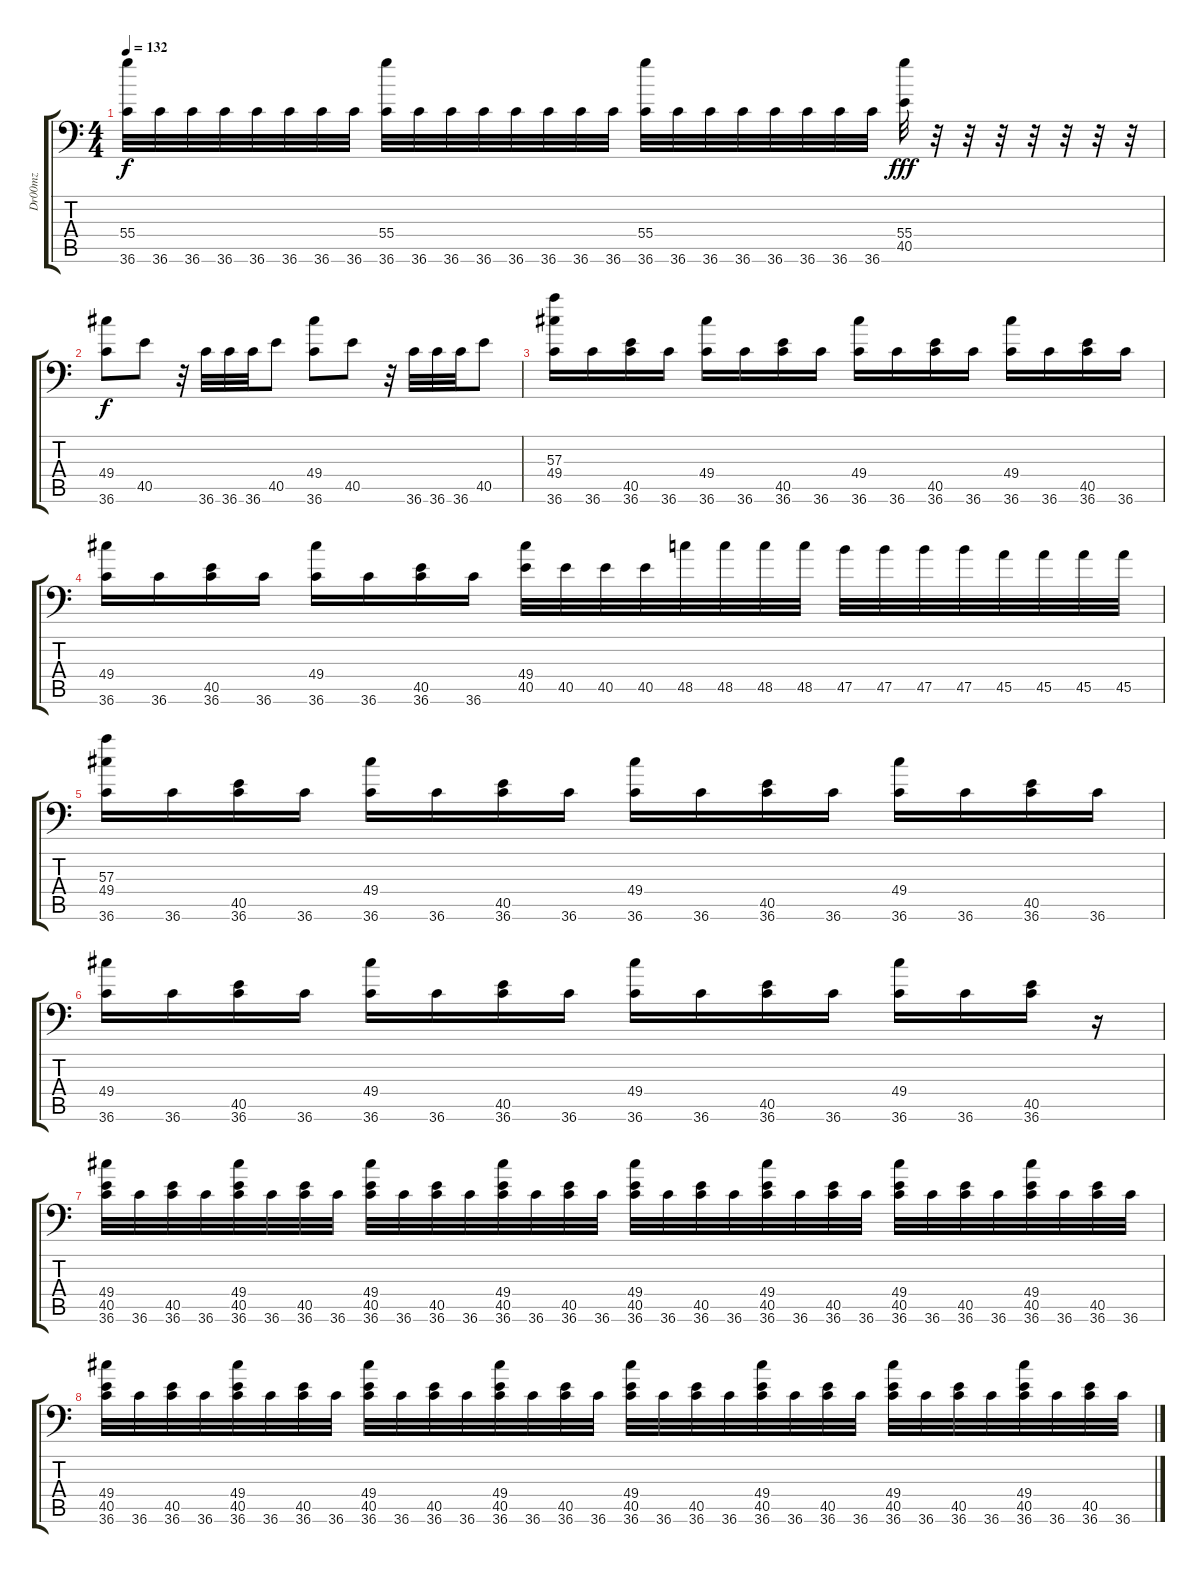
\track ("Dr00mz" "Dr00mz") {instrument acousticgrandpiano}
\staff {score tabs}
\tuning (C-1 C-1 C-1 C-1 C-1 C-1) {hide}
\ts (4 4)
\tempo 132
\clef f4
\ks c
(55.4 36.6).32{dy f} 36.6.32 36.6.32 36.6.32 36.6.32 36.6.32 36.6.32 36.6.32 (55.4 36.6).32 36.6.32 36.6.32 36.6.32 36.6.32 36.6.32 36.6.32 36.6.32 (55.4 36.6).32 36.6.32 36.6.32 36.6.32 36.6.32 36.6.32 36.6.32 36.6.32 (55.4 40.5).32{dy fff} r.32 r.32 r.32 r.32 r.32 r.32 r.32 |
(49.4 36.6).8{dy f} 40.5.8 r.32 36.6.32 36.6.32 36.6.32 40.5.8 (49.4 36.6).8 40.5.8 r.32 36.6.32 36.6.32 36.6.32 40.5.8 |
(57.3 49.4 36.6).16 36.6.16 (40.5 36.6).16 36.6.16 (49.4 36.6).16 36.6.16 (40.5 36.6).16 36.6.16 (49.4 36.6).16 36.6.16 (40.5 36.6).16 36.6.16 (49.4 36.6).16 36.6.16 (40.5 36.6).16 36.6.16 |
(49.4 36.6).16 36.6.16 (40.5 36.6).16 36.6.16 (49.4 36.6).16 36.6.16 (40.5 36.6).16 36.6.16 (49.4 40.5).32 40.5.32 40.5.32 40.5.32 48.5.32 48.5.32 48.5.32 48.5.32 47.5.32 47.5.32 47.5.32 47.5.32 45.5.32 45.5.32 45.5.32 45.5.32 |
(57.3 49.4 36.6).16 36.6.16 (40.5 36.6).16 36.6.16 (49.4 36.6).16 36.6.16 (40.5 36.6).16 36.6.16 (49.4 36.6).16 36.6.16 (40.5 36.6).16 36.6.16 (49.4 36.6).16 36.6.16 (40.5 36.6).16 36.6.16 |
(49.4 36.6).16 36.6.16 (40.5 36.6).16 36.6.16 (49.4 36.6).16 36.6.16 (40.5 36.6).16 36.6.16 (49.4 36.6).16 36.6.16 (40.5 36.6).16 36.6.16 (49.4 36.6).16 36.6.16 (40.5 36.6).16 r.16 |
(49.4 40.5 36.6).32 36.6.32 (40.5 36.6).32 36.6.32 (49.4 40.5 36.6).32 36.6.32 (40.5 36.6).32 36.6.32 (49.4 40.5 36.6).32 36.6.32 (40.5 36.6).32 36.6.32 (49.4 40.5 36.6).32 36.6.32 (40.5 36.6).32 36.6.32 (49.4 40.5 36.6).32 36.6.32 (40.5 36.6).32 36.6.32 (49.4 40.5 36.6).32 36.6.32 (40.5 36.6).32 36.6.32 (49.4 40.5 36.6).32 36.6.32 (40.5 36.6).32 36.6.32 (49.4 40.5 36.6).32 36.6.32 (40.5 36.6).32 36.6.32 |
(49.4 40.5 36.6).32 36.6.32 (40.5 36.6).32 36.6.32 (49.4 40.5 36.6).32 36.6.32 (40.5 36.6).32 36.6.32 (49.4 40.5 36.6).32 36.6.32 (40.5 36.6).32 36.6.32 (49.4 40.5 36.6).32 36.6.32 (40.5 36.6).32 36.6.32 (49.4 40.5 36.6).32 36.6.32 (40.5 36.6).32 36.6.32 (49.4 40.5 36.6).32 36.6.32 (40.5 36.6).32 36.6.32 (49.4 40.5 36.6).32 36.6.32 (40.5 36.6).32 36.6.32 (49.4 40.5 36.6).32 36.6.32 (40.5 36.6).32 36.6.32
